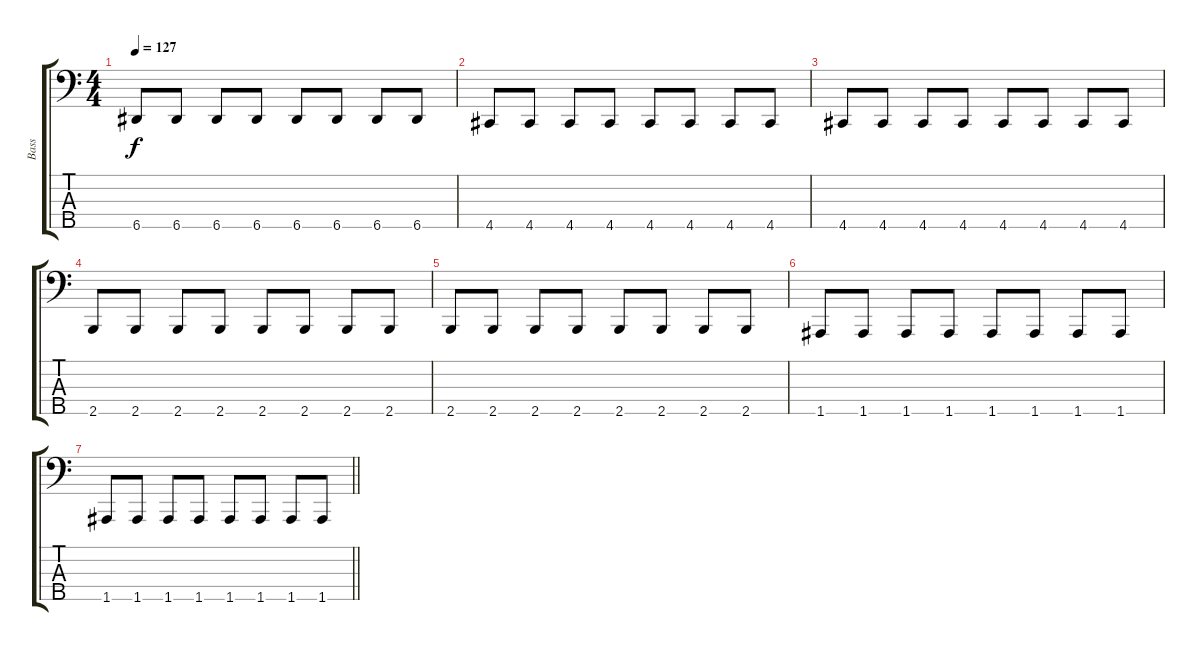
\track ("Bass" "Bass") {instrument electricbassfinger}
\staff {score tabs}
\tuning (G2 D2 A1 E1 A0) {hide}
\ts (4 4)
\tempo 127
\clef f4
\ks c
6.5.8{dy f} 6.5.8 6.5.8 6.5.8 6.5.8 6.5.8 6.5.8 6.5.8 |
4.5.8 4.5.8 4.5.8 4.5.8 4.5.8 4.5.8 4.5.8 4.5.8 |
4.5.8 4.5.8 4.5.8 4.5.8 4.5.8 4.5.8 4.5.8 4.5.8 |
2.5.8 2.5.8 2.5.8 2.5.8 2.5.8 2.5.8 2.5.8 2.5.8 |
2.5.8 2.5.8 2.5.8 2.5.8 2.5.8 2.5.8 2.5.8 2.5.8 |
1.5.8 1.5.8 1.5.8 1.5.8 1.5.8 1.5.8 1.5.8 1.5.8 |
\barLineRight lightlight
1.5.8 1.5.8 1.5.8 1.5.8 1.5.8 1.5.8 1.5.8 1.5.8
